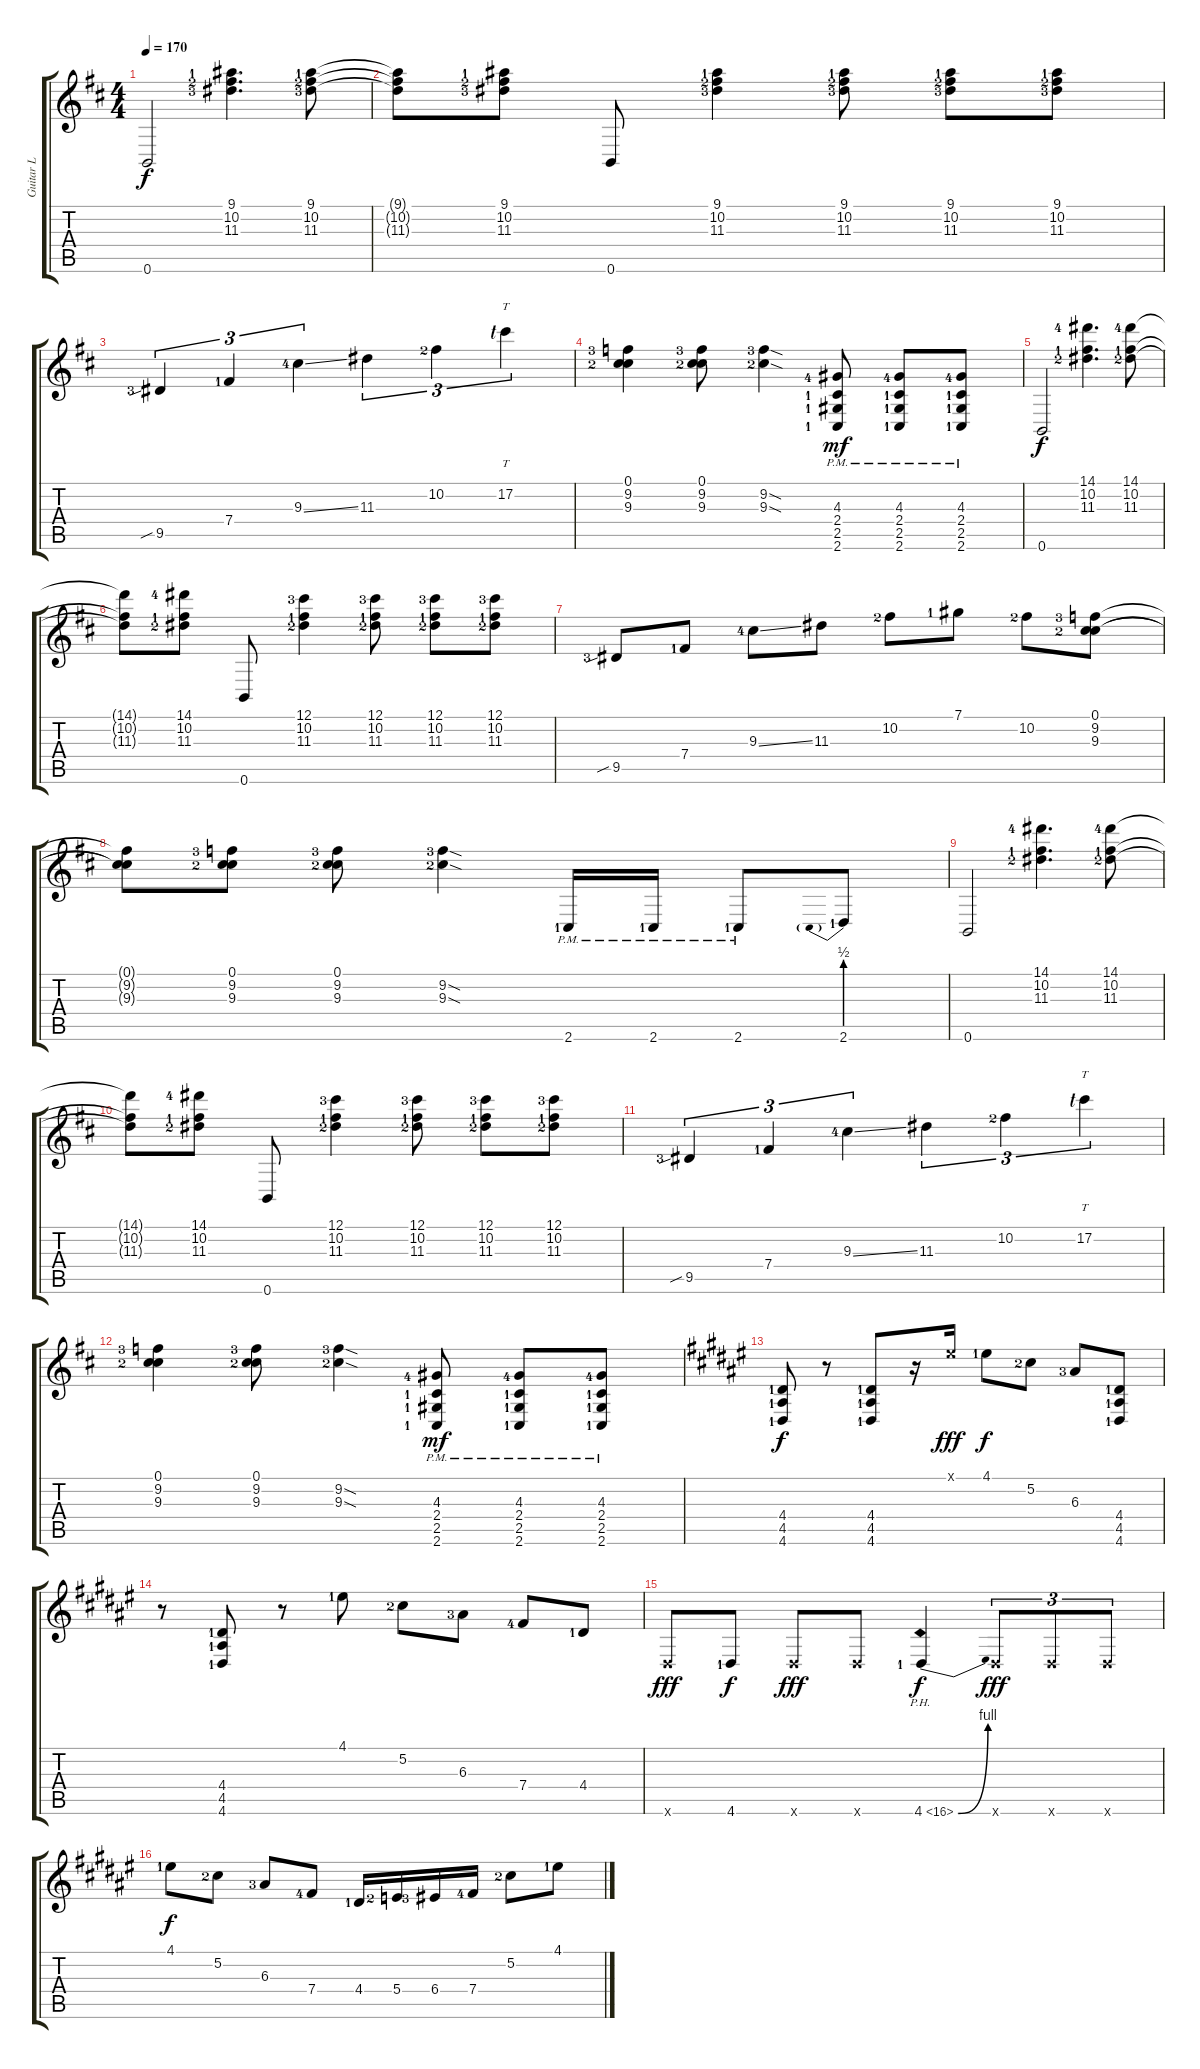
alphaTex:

\track ("Guitar L" "Guitar L") {instrument distortionguitar}
\staff {score tabs}
\tuning (Db4 Ab3 E3 B2 Gb2 B1) {hide}
\ts (4 4)
\tempo 170
\clef g2
\ks bminor
0.6.2{dy f} (9.1{lf 2} 10.2{lf 3} 11.3{lf 4}).4{d} (9.1{lf 2} 10.2{lf 3} 11.3{lf 4}).8 |
(9.1{t} 10.2{t} 11.3{t}).8 (9.1{lf 2} 10.2{lf 3} 11.3{lf 4}).8 0.6.8 (9.1{lf 2} 10.2{lf 3} 11.3{lf 4}).4 (9.1{lf 2} 10.2{lf 3} 11.3{lf 4}).8 (9.1{lf 2} 10.2{lf 3} 11.3{lf 4}).8 (9.1{lf 2} 10.2{lf 3} 11.3{lf 4}).8 |
9.5{sib lf 4}.4{tu (3 2)} 7.4{lf 2}.4{tu (3 2)} 9.3{ss lf 5}.4{tu (3 2)} 11.3.4{tu (3 2)} 10.2{lf 3}.4{tu (3 2)} 17.2{lf 1}.4{tt tu (3 2)} |
(0.1 9.2{lf 4} 9.3{lf 3}).4 (0.1 9.2{lf 4} 9.3{lf 3}).8 (9.2{sod lf 4} 9.3{sod lf 3}).4 (4.3{lf 5} 2.4{lf 2} 2.5{lf 2} 2.6{pm lf 2}).8{dy mf} (4.3{lf 5} 2.4{lf 2} 2.5{lf 2} 2.6{pm lf 2}).8 (4.3{lf 5} 2.4{lf 2} 2.5{lf 2} 2.6{pm lf 2}).8 |
0.6.2{dy f} (14.1{lf 5} 10.2{lf 2} 11.3{lf 3}).4{d} (14.1{lf 5} 10.2{lf 2} 11.3{lf 3}).8 |
(14.1{t} 10.2{t} 11.3{t}).8 (14.1{lf 5} 10.2{lf 2} 11.3{lf 3}).8 0.6.8 (12.1{lf 4} 10.2{lf 2} 11.3{lf 3}).4 (12.1{lf 4} 10.2{lf 2} 11.3{lf 3}).8 (12.1{lf 4} 10.2{lf 2} 11.3{lf 3}).8 (12.1{lf 4} 10.2{lf 2} 11.3{lf 3}).8 |
9.5{sib lf 4}.8 7.4{lf 2}.8 9.3{ss lf 5}.8 11.3.8 10.2{lf 3}.8 7.1{lf 2}.8 10.2{lf 3}.8 (0.1 9.2{lf 4} 9.3{lf 3}).8 |
(0.1{t} 9.2{t} 9.3{t}).8 (0.1 9.2{lf 4} 9.3{lf 3}).8 (0.1 9.2{lf 4} 9.3{lf 3}).8 (9.2{sod lf 4} 9.3{sod lf 3}).4 2.6{pm lf 2}.16 2.6{pm lf 2}.16 2.6{pm lf 2}.8 2.6{be (prebend 0 2 60 2) lf 2}.8 |
0.6.2 (14.1{lf 5} 10.2{lf 2} 11.3{lf 3}).4{d} (14.1{lf 5} 10.2{lf 2} 11.3{lf 3}).8 |
(14.1{t} 10.2{t} 11.3{t}).8 (14.1{lf 5} 10.2{lf 2} 11.3{lf 3}).8 0.6.8 (12.1{lf 4} 10.2{lf 2} 11.3{lf 3}).4 (12.1{lf 4} 10.2{lf 2} 11.3{lf 3}).8 (12.1{lf 4} 10.2{lf 2} 11.3{lf 3}).8 (12.1{lf 4} 10.2{lf 2} 11.3{lf 3}).8 |
9.5{sib lf 4}.4{tu (3 2)} 7.4{lf 2}.4{tu (3 2)} 9.3{ss lf 5}.4{tu (3 2)} 11.3.4{tu (3 2)} 10.2{lf 3}.4{tu (3 2)} 17.2{lf 1}.4{tt tu (3 2)} |
(0.1 9.2{lf 4} 9.3{lf 3}).4 (0.1 9.2{lf 4} 9.3{lf 3}).8 (9.2{sod lf 4} 9.3{sod lf 3}).4 (4.3{lf 5} 2.4{lf 2} 2.5{lf 2} 2.6{pm lf 2}).8{dy mf} (4.3{lf 5} 2.4{lf 2} 2.5{lf 2} 2.6{pm lf 2}).8 (4.3{lf 5} 2.4{lf 2} 2.5{lf 2} 2.6{pm lf 2}).8 |
\ks d#minor
(4.4{lf 2} 4.5{lf 2} 4.6{lf 2}).8{dy f} r.8 (4.4{lf 2} 4.5{lf 2} 4.6{lf 2}).8 r.16 4.1{x}.16{dy fff} 4.1{lf 2}.8{dy f} 5.2{lf 3}.8 6.3{lf 4}.8 (4.4{lf 2} 4.5{lf 2} 4.6{lf 2}).8 |
r.8 (4.4{lf 2} 4.5{lf 2} 4.6{lf 2}).8 r.8 4.1{lf 2}.8 5.2{lf 3}.8 6.3{lf 4}.8 7.4{lf 5}.8 4.4{lf 2}.8 |
4.6{x}.8{dy fff} 4.6{lf 2}.8{dy f} 4.6{x}.8{dy fff} 4.6{x}.8 4.6{be (bend 0 0 60 4) ph 12 lf 2}.4{dy f} 4.6{x}.8{tu (3 2) dy fff} 4.6{x}.8{tu (3 2)} 4.6{x}.8{tu (3 2)} |
4.1{lf 2}.8{dy f} 5.2{lf 3}.8 6.3{lf 4}.8 7.4{lf 5}.8 4.4{lf 2}.16 5.4{lf 3}.16 6.4{lf 4}.16 7.4{lf 5}.16 5.2{lf 3}.8 4.1{lf 2}.8
